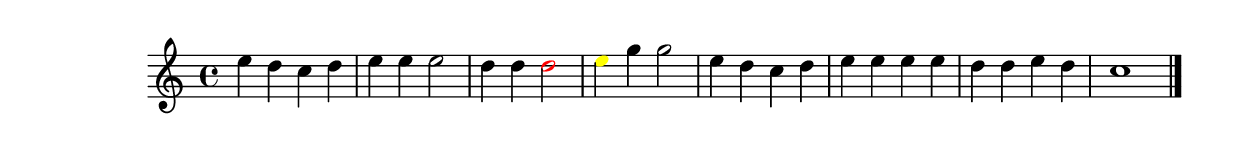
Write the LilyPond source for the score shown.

\version "2.18.2"
\language "english"

\header {
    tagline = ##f
}

\layout {}

\paper {}

\score {
    \new Score
    <<
        \new Staff
        {
            {   % measure
                \time 4/4
                \tweak color #black
                e''4
                \tweak color #black
                d''4
                \tweak color #black
                c''4
                \tweak color #black
                d''4
            }   % measure
            {   % measure
                \tweak color #black
                e''4
                \tweak color #black
                e''4
                \tweak color #black
                e''2
            }   % measure
            {   % measure
                \tweak color #black
                d''4
                \tweak color #black
                d''4
                \tweak color #red
                d''2
            }   % measure
            {   % measure
                \tweak color #yellow
                e''4
                g''4
                g''2
            }   % measure
            {   % measure
                e''4
                d''4
                c''4
                d''4
            }   % measure
            {   % measure
                e''4
                e''4
                e''4
                e''4
            }   % measure
            {   % measure
                d''4
                d''4
                e''4
                d''4
            }   % measure
            {   % measure
                c''1
                \bar "|." %! SCORE1
            }   % measure
        }
    >>
}